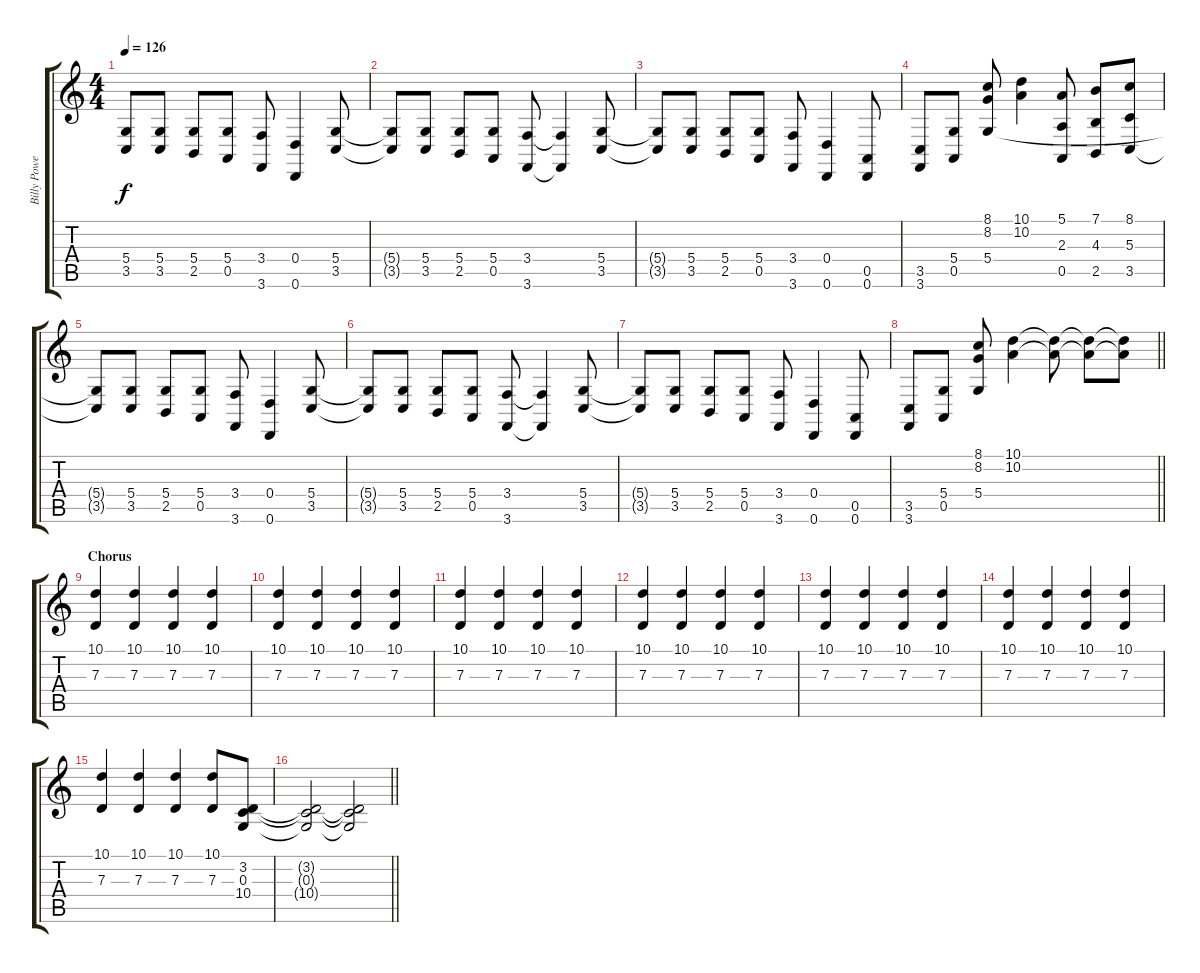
\track ("Billy Powell (Piano - RH)" "Billy Powe") {instrument acousticgrandpiano}
\staff {score tabs}
\tuning (E4 B3 G3 D3 A2 D2) {hide}
\ts (4 4)
\tempo 126
\clef g2
\ks c
(5.4{t} 3.5{t}).8{dy f} (5.4 3.5).8 (5.4 2.5).8 (5.4 0.5).8 (3.4 3.6).8 (0.4 0.6).4 (5.4 3.5).8 |
(5.4{t} 3.5{t}).8 (5.4 3.5).8 (5.4 2.5).8 (5.4 0.5).8 (3.4 3.6).8 (3.4{t} 3.6{t}).4 (5.4 3.5).8 |
(5.4{t} 3.5{t}).8 (5.4 3.5).8 (5.4 2.5).8 (5.4 0.5).8 (3.4 3.6).8 (0.4 0.6).4 (0.5 0.6).8 |
(3.5 3.6).8 (5.4 0.5).8 (8.1 8.2 5.4).8 (10.1 10.2).4 (5.1 2.3 0.5).8 (7.1 4.3 2.5).8 (8.1 5.3 3.5).8 |
(5.4{t} 3.5{t}).8 (5.4 3.5).8 (5.4 2.5).8 (5.4 0.5).8 (3.4 3.6).8 (0.4 0.6).4 (5.4 3.5).8 |
(5.4{t} 3.5{t}).8 (5.4 3.5).8 (5.4 2.5).8 (5.4 0.5).8 (3.4 3.6).8 (3.4{t} 3.6{t}).4 (5.4 3.5).8 |
(5.4{t} 3.5{t}).8 (5.4 3.5).8 (5.4 2.5).8 (5.4 0.5).8 (3.4 3.6).8 (0.4 0.6).4 (0.5 0.6).8 |
\barLineRight lightlight
(3.5 3.6).8 (5.4 0.5).8 (8.1 8.2 5.4).8 (10.1 10.2).4 (10.1{t} 10.2{t}).8 (10.1{t} 10.2{t}).8 (10.1{t} 10.2{t}).8 |
\section ("" "Chorus")
(10.1 7.3).4 (10.1 7.3).4 (10.1 7.3).4 (10.1 7.3).4 |
(10.1 7.3).4 (10.1 7.3).4 (10.1 7.3).4 (10.1 7.3).4 |
(10.1 7.3).4 (10.1 7.3).4 (10.1 7.3).4 (10.1 7.3).4 |
(10.1 7.3).4 (10.1 7.3).4 (10.1 7.3).4 (10.1 7.3).4 |
(10.1 7.3).4 (10.1 7.3).4 (10.1 7.3).4 (10.1 7.3).4 |
(10.1 7.3).4 (10.1 7.3).4 (10.1 7.3).4 (10.1 7.3).4 |
(10.1 7.3).4 (10.1 7.3).4 (10.1 7.3).4 (10.1 7.3).8 (3.2 0.3 10.4).8 |
\barLineRight lightlight
(3.2{t} 0.3{t} 10.4{t}).2 (3.2{t} 0.3{t} 10.4{t}).2
